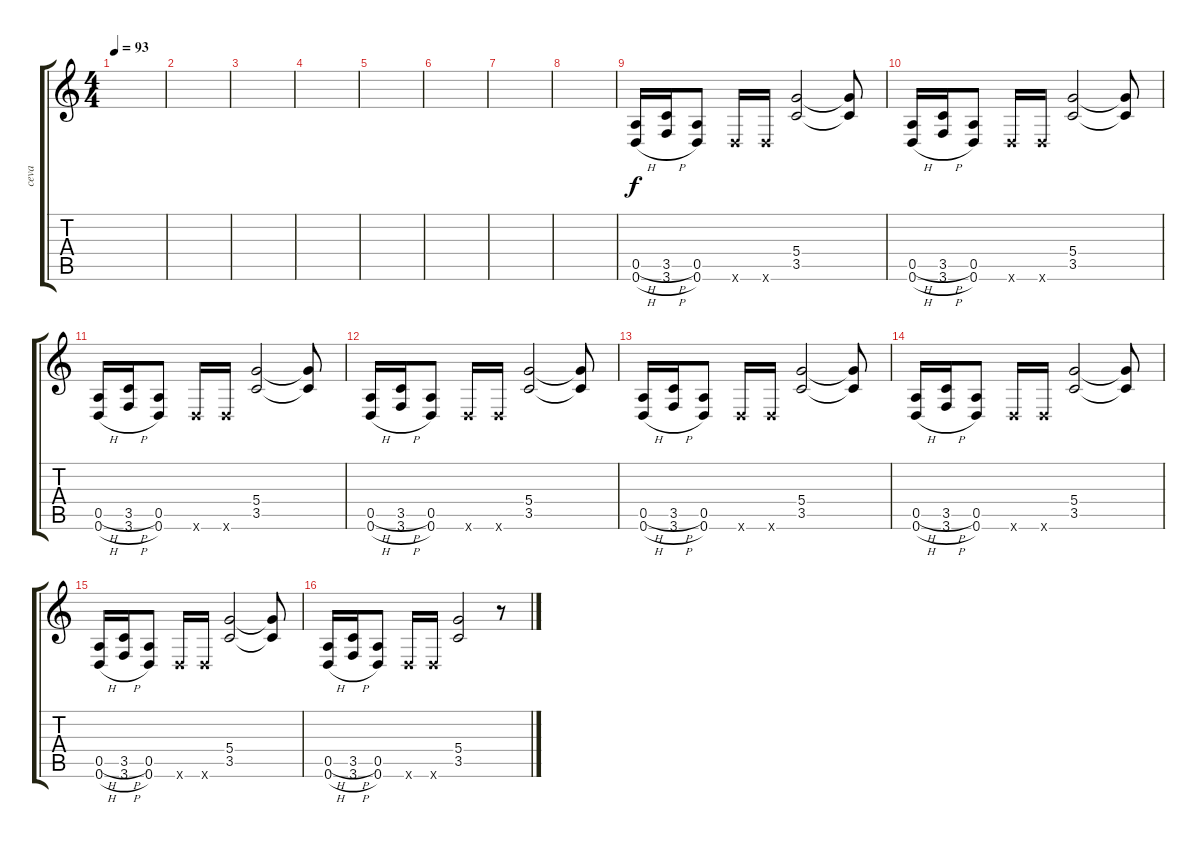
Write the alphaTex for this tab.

\track ("ceva" "ceva") {instrument electricguitarjazz}
\staff {score tabs}
\tuning (E4 B3 G3 D3 A2 D2) {hide}
\ts (4 4)
\tempo 93
\clef g2
\ks c
|
|
|
|
|
|
|
|
(0.5{h} 0.6{h}).16 (3.5{h} 3.6{h}).16 (0.5 0.6).8 0.6{x}.16 0.6{x}.16 (5.4 3.5).2 (5.4{t} 3.5{t}).8 |
(0.5{h} 0.6{h}).16 (3.5{h} 3.6{h}).16 (0.5 0.6).8 0.6{x}.16 0.6{x}.16 (5.4 3.5).2 (5.4{t} 3.5{t}).8 |
(0.5{h} 0.6{h}).16 (3.5{h} 3.6{h}).16 (0.5 0.6).8 0.6{x}.16 0.6{x}.16 (5.4 3.5).2 (5.4{t} 3.5{t}).8 |
(0.5{h} 0.6{h}).16 (3.5{h} 3.6{h}).16 (0.5 0.6).8 0.6{x}.16 0.6{x}.16 (5.4 3.5).2 (5.4{t} 3.5{t}).8 |
(0.5{h} 0.6{h}).16 (3.5{h} 3.6{h}).16 (0.5 0.6).8 0.6{x}.16 0.6{x}.16 (5.4 3.5).2 (5.4{t} 3.5{t}).8 |
(0.5{h} 0.6{h}).16 (3.5{h} 3.6{h}).16 (0.5 0.6).8 0.6{x}.16 0.6{x}.16 (5.4 3.5).2 (5.4{t} 3.5{t}).8 |
(0.5{h} 0.6{h}).16 (3.5{h} 3.6{h}).16 (0.5 0.6).8 0.6{x}.16 0.6{x}.16 (5.4 3.5).2 (5.4{t} 3.5{t}).8 |
(0.5{h} 0.6{h}).16 (3.5{h} 3.6{h}).16 (0.5 0.6).8 0.6{x}.16 0.6{x}.16 (5.4 3.5).2 r.8
